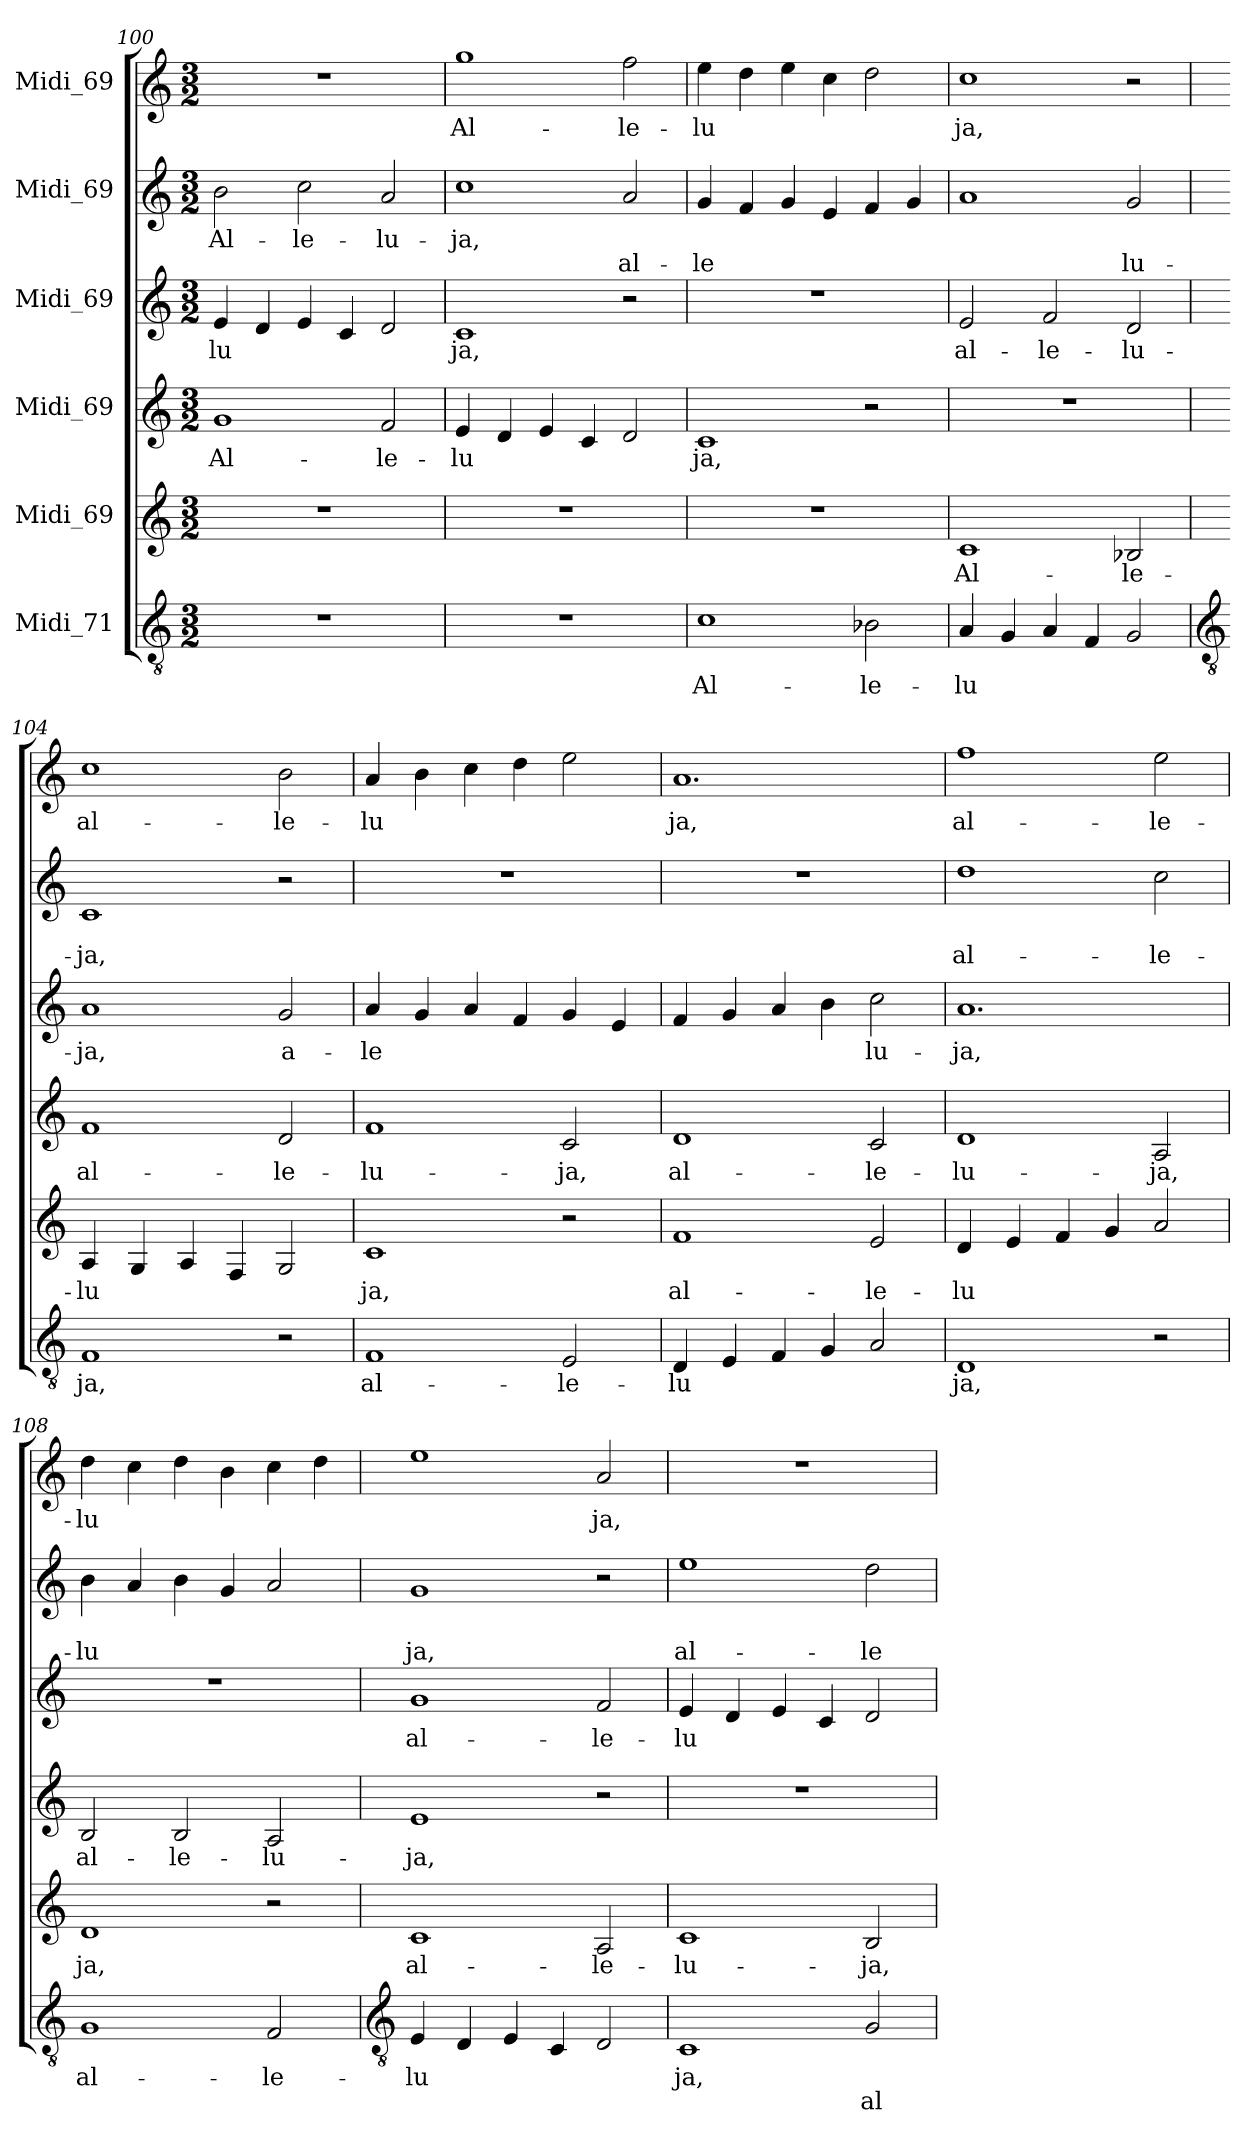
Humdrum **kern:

**kern	**text	**text	**kern	**text	**kern	**text	**kern	**text	**kern	**text	**text	**kern	**text
*part6	*part6	*part6	*part5	*part5	*part4	*part4	*part3	*part3	*part2	*part2	*part2	*part1	*part1
*staff6	*staff6	*staff6	*staff5	*staff5	*staff4	*staff4	*staff3	*staff3	*staff2	*staff2	*staff2	*staff1	*staff1
*I"Midi_71	*	*	*I"Midi_69	*	*I"Midi_69	*	*I"Midi_69	*	*I"Midi_69	*	*	*I"Midi_69	*
*clefGv2	*	*	*clefG2	*	*clefG2	*	*clefG2	*	*clefG2	*	*	*clefG2	*
*k[]	*	*	*k[]	*	*k[]	*	*k[]	*	*k[]	*	*	*k[]	*
*C:	*	*	*C:	*	*C:	*	*C:	*	*C:	*	*	*C:	*
*M3/2	*	*	*M3/2	*	*M3/2	*	*M3/2	*	*M3/2	*	*	*M3/2	*
=100	=100	=100	=100	=100	=100	=100	=100	=100	=100	=100	=100	=100	=100
!LO:N:vis=1	!	!	!LO:N:vis=1	!	!	!LO:LY:b	!	!LO:LY:b	!	!LO:LY:b	!	!LO:N:vis=1	!
1.r	.	.	1.r	.	1g	Al-	4e	-lu	2b	Al-	.	1.r	.
.	.	.	.	.	.	.	4d	.	.	.	.	.	.
!	!	!	!	!	!	!	!	!	!	!LO:LY:b	!	!	!
.	.	.	.	.	.	.	4e	.	2cc	-le-	.	.	.
.	.	.	.	.	.	.	4c	.	.	.	.	.	.
!	!	!	!	!	!	!LO:LY:b	!	!	!	!LO:LY:b	!	!	!
.	.	.	.	.	2f	-le-	2d	.	2a	-lu-	.	.	.
=101	=101	=101	=101	=101	=101	=101	=101	=101	=101	=101	=101	=101	=101
!LO:N:vis=1	!	!	!LO:N:vis=1	!	!	!LO:LY:b	!	!LO:LY:b	!	!LO:LY:b	!	!	!LO:LY:b
1.r	.	.	1.r	.	4e	-lu	1c	ja,	1cc	-ja,	.	1gg	Al-
.	.	.	.	.	4d	.	.	.	.	.	.	.	.
.	.	.	.	.	4e	.	.	.	.	.	.	.	.
.	.	.	.	.	4c	.	.	.	.	.	.	.	.
!	!	!	!	!	!	!	!	!	!	!	!LO:LY:b	!	!LO:LY:b
.	.	.	.	.	2d	.	2r	.	2a	.	al-	2ff	-le-
=102	=102	=102	=102	=102	=102	=102	=102	=102	=102	=102	=102	=102	=102
!	!LO:LY:b	!	!LO:N:vis=1	!	!	!LO:LY:b	!LO:N:vis=1	!	!	!	!LO:LY:b	!	!LO:LY:b
1c	Al-	.	1.r	.	1c	ja,	1.r	.	4g	.	-le	4ee	-lu
.	.	.	.	.	.	.	.	.	4f	.	.	4dd	.
.	.	.	.	.	.	.	.	.	4g	.	.	4ee	.
.	.	.	.	.	.	.	.	.	4e	.	.	4cc	.
!	!LO:LY:b	!	!	!	!	!	!	!	!	!	!	!	!
2B-X	-le-	.	.	.	2r	.	.	.	4f	.	.	2dd	.
.	.	.	.	.	.	.	.	.	4g	.	.	.	.
=103	=103	=103	=103	=103	=103	=103	=103	=103	=103	=103	=103	=103	=103
!	!LO:LY:b	!	!	!LO:LY:b	!LO:N:vis=1	!	!	!LO:LY:b	!	!	!	!	!LO:LY:b
4A	-lu	.	1c	Al-	1.r	.	2e	al-	1a	.	.	1cc	ja,
4G	.	.	.	.	.	.	.	.	.	.	.	.	.
!	!	!	!	!	!	!	!	!LO:LY:b	!	!	!	!	!
4A	.	.	.	.	.	.	2f	-le-	.	.	.	.	.
4F	.	.	.	.	.	.	.	.	.	.	.	.	.
!	!	!	!	!LO:LY:b	!	!	!	!LO:LY:b	!	!	!LO:LY:b	!	!
2G	.	.	2B-X	-le-	.	.	2d	-lu-	2g	.	lu-	2r	.
!!LO:LB:g=z
=104	=104	=104	=104	=104	=104	=104	=104	=104	=104	=104	=104	=104	=104
*clefGv2	*	*	*	*	*	*	*	*	*	*	*	*	*
!	!LO:LY:b	!	!	!LO:LY:b	!	!LO:LY:b	!	!LO:LY:b	!	!	!LO:LY:b	!	!LO:LY:b
1F	ja,	.	4A	-lu	1f	al-	1a	-ja,	1c	.	-ja,	1cc	al-
.	.	.	4G	.	.	.	.	.	.	.	.	.	.
.	.	.	4A	.	.	.	.	.	.	.	.	.	.
.	.	.	4F	.	.	.	.	.	.	.	.	.	.
!	!	!	!	!	!	!LO:LY:b	!	!LO:LY:b	!	!	!	!	!LO:LY:b
2r	.	.	2G	.	2d	-le-	2g	a-	2r	.	.	2b	-le-
=105	=105	=105	=105	=105	=105	=105	=105	=105	=105	=105	=105	=105	=105
!	!LO:LY:b	!	!	!LO:LY:b	!	!LO:LY:b	!	!LO:LY:b	!LO:N:vis=1	!	!	!	!LO:LY:b
1F	al-	.	1c	ja,	1f	-lu-	4a	-le	1.r	.	.	4a	-lu
.	.	.	.	.	.	.	4g	.	.	.	.	4b	.
.	.	.	.	.	.	.	4a	.	.	.	.	4cc	.
.	.	.	.	.	.	.	4f	.	.	.	.	4dd	.
!	!LO:LY:b	!	!	!	!	!LO:LY:b	!	!	!	!	!	!	!
2E	-le-	.	2r	.	2c	-ja,	4g	.	.	.	.	2ee	.
.	.	.	.	.	.	.	4e	.	.	.	.	.	.
=106	=106	=106	=106	=106	=106	=106	=106	=106	=106	=106	=106	=106	=106
!	!LO:LY:b	!	!	!LO:LY:b	!	!LO:LY:b	!	!	!LO:N:vis=1	!	!	!	!LO:LY:b
4D	-lu	.	1f	al-	1d	al-	4f	.	1.r	.	.	1.a	ja,
4E	.	.	.	.	.	.	4g	.	.	.	.	.	.
4F	.	.	.	.	.	.	4a	.	.	.	.	.	.
4G	.	.	.	.	.	.	4b	.	.	.	.	.	.
!	!	!	!	!LO:LY:b	!	!LO:LY:b	!	!LO:LY:b	!	!	!	!	!
2A	.	.	2e	-le-	2c	-le-	2cc	lu-	.	.	.	.	.
=107	=107	=107	=107	=107	=107	=107	=107	=107	=107	=107	=107	=107	=107
!	!LO:LY:b	!	!	!LO:LY:b	!	!LO:LY:b	!	!LO:LY:b	!	!	!LO:LY:b	!	!LO:LY:b
1D	ja,	.	4d	-lu	1d	-lu-	1.a	-ja,	1dd	.	al-	1ff	al-
.	.	.	4e	.	.	.	.	.	.	.	.	.	.
.	.	.	4f	.	.	.	.	.	.	.	.	.	.
.	.	.	4g	.	.	.	.	.	.	.	.	.	.
!	!	!	!	!	!	!LO:LY:b	!	!	!	!	!LO:LY:b	!	!LO:LY:b
2r	.	.	2a	.	2A	-ja,	.	.	2cc	.	-le-	2ee	-le-
=108	=108	=108	=108	=108	=108	=108	=108	=108	=108	=108	=108	=108	=108
!	!LO:LY:b	!	!	!LO:LY:b	!	!LO:LY:b	!LO:N:vis=1	!	!	!	!LO:LY:b	!	!LO:LY:b
1G	al-	.	1d	ja,	2B	al-	1.r	.	4b	.	-lu	4dd	-lu
.	.	.	.	.	.	.	.	.	4a	.	.	4cc	.
!	!	!	!	!	!	!LO:LY:b	!	!	!	!	!	!	!
.	.	.	.	.	2B	-le-	.	.	4b	.	.	4dd	.
.	.	.	.	.	.	.	.	.	4g	.	.	4b	.
!	!LO:LY:b	!	!	!	!	!LO:LY:b	!	!	!	!	!	!	!
2F	-le-	.	2r	.	2A	-lu-	.	.	2a	.	.	4cc	.
.	.	.	.	.	.	.	.	.	.	.	.	4dd	.
!!LO:LB:g=z
=109	=109	=109	=109	=109	=109	=109	=109	=109	=109	=109	=109	=109	=109
*clefGv2	*	*	*	*	*	*	*	*	*	*	*	*	*
!	!LO:LY:b	!	!	!LO:LY:b	!	!LO:LY:b	!	!LO:LY:b	!	!	!LO:LY:b	!	!
4E	-lu	.	1c	al-	1e	-ja,	1g	al-	1g	.	ja,	1ee	.
4D	.	.	.	.	.	.	.	.	.	.	.	.	.
4E	.	.	.	.	.	.	.	.	.	.	.	.	.
4C	.	.	.	.	.	.	.	.	.	.	.	.	.
!	!	!	!	!LO:LY:b	!	!	!	!LO:LY:b	!	!	!	!	!LO:LY:b
2D	.	.	2A	-le-	2r	.	2f	-le-	2r	.	.	2a	ja,
=110	=110	=110	=110	=110	=110	=110	=110	=110	=110	=110	=110	=110	=110
!	!LO:LY:b	!	!	!LO:LY:b	!LO:N:vis=1	!	!	!LO:LY:b	!	!	!LO:LY:b	!LO:N:vis=1	!
1C	ja,	.	1c	-lu-	1.r	.	4e	-lu	1ee	.	al-	1.r	.
.	.	.	.	.	.	.	4d	.	.	.	.	.	.
.	.	.	.	.	.	.	4e	.	.	.	.	.	.
.	.	.	.	.	.	.	4c	.	.	.	.	.	.
!	!	!LO:LY:b	!	!LO:LY:b	!	!	!	!	!	!	!LO:LY:b	!	!
2G	.	al-	2B	-ja,	.	.	2d	.	2dd	.	-le-	.	.
=	=	=	=	=	=	=	=	=	=	=	=	=	=
*-	*-	*-	*-	*-	*-	*-	*-	*-	*-	*-	*-	*-	*-
